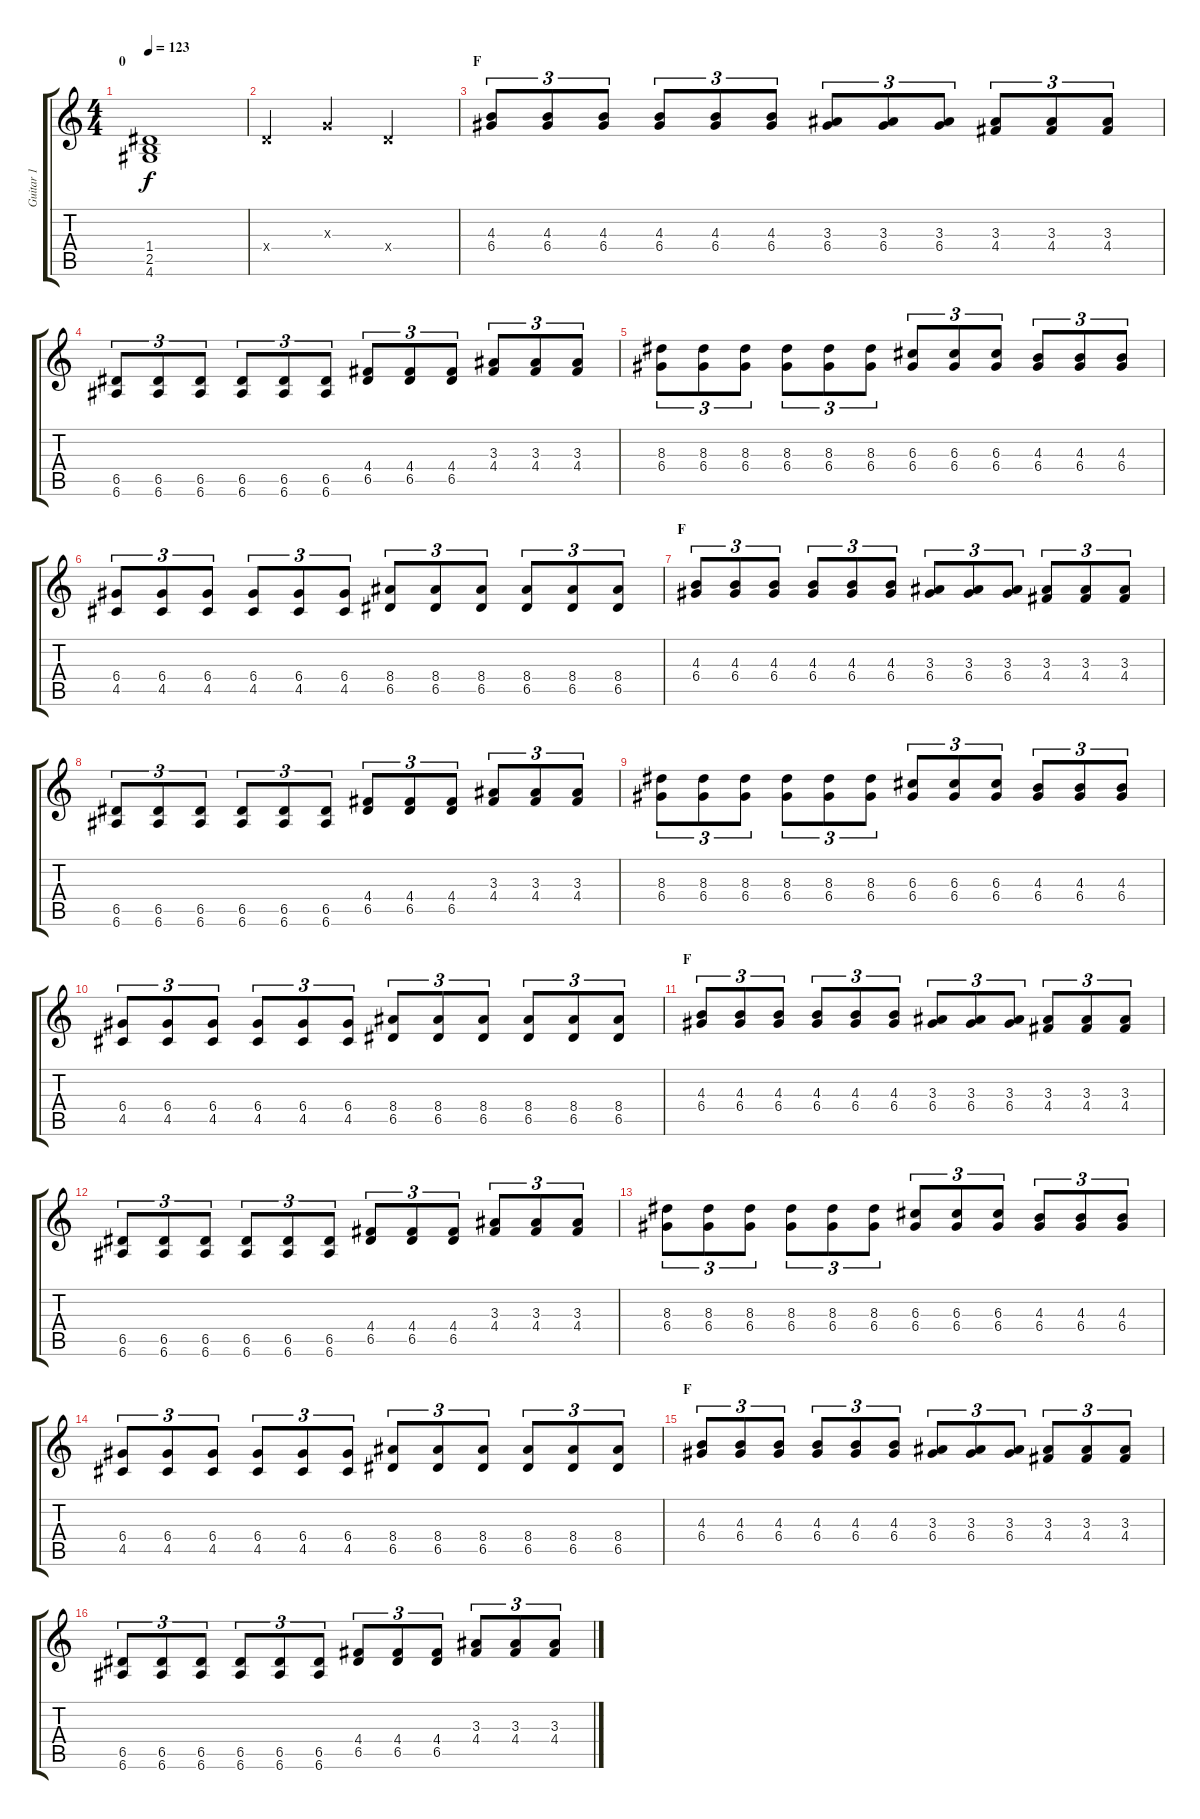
\track ("Guitar 1" "Guitar 1") {instrument distortionguitar}
\staff {score tabs}
\tuning (E4 B3 G3 D3 A2 E2) {hide}
\ts (4 4)
\section ("" "0")
\tempo 123
\clef g2
\ks c
(1.4 2.5 4.6).1{dy f volume 3} |
0.4{x}.4{volume 10} 0.3{x}.4 0.4{x}.2 |
\section ("" "F")
(4.3 6.4).8{tu (3 2)} (4.3 6.4).8{tu (3 2)} (4.3 6.4).8{tu (3 2)} (4.3 6.4).8{tu (3 2)} (4.3 6.4).8{tu (3 2)} (4.3 6.4).8{tu (3 2)} (3.3 6.4).8{tu (3 2)} (3.3 6.4).8{tu (3 2)} (3.3 6.4).8{tu (3 2)} (3.3 4.4).8{tu (3 2)} (3.3 4.4).8{tu (3 2)} (3.3 4.4).8{tu (3 2)} |
(6.5 6.6).8{tu (3 2)} (6.5 6.6).8{tu (3 2)} (6.5 6.6).8{tu (3 2)} (6.5 6.6).8{tu (3 2)} (6.5 6.6).8{tu (3 2)} (6.5 6.6).8{tu (3 2)} (4.4 6.5).8{tu (3 2)} (4.4 6.5).8{tu (3 2)} (4.4 6.5).8{tu (3 2)} (3.3 4.4).8{tu (3 2)} (3.3 4.4).8{tu (3 2)} (3.3 4.4).8{tu (3 2)} |
(8.3 6.4).8{tu (3 2)} (8.3 6.4).8{tu (3 2)} (8.3 6.4).8{tu (3 2)} (8.3 6.4).8{tu (3 2)} (8.3 6.4).8{tu (3 2)} (8.3 6.4).8{tu (3 2)} (6.3 6.4).8{tu (3 2)} (6.3 6.4).8{tu (3 2)} (6.3 6.4).8{tu (3 2)} (4.3 6.4).8{tu (3 2)} (4.3 6.4).8{tu (3 2)} (4.3 6.4).8{tu (3 2)} |
(6.4 4.5).8{tu (3 2)} (6.4 4.5).8{tu (3 2)} (6.4 4.5).8{tu (3 2)} (6.4 4.5).8{tu (3 2)} (6.4 4.5).8{tu (3 2)} (6.4 4.5).8{tu (3 2)} (8.4 6.5).8{tu (3 2)} (8.4 6.5).8{tu (3 2)} (8.4 6.5).8{tu (3 2)} (8.4 6.5).8{tu (3 2)} (8.4 6.5).8{tu (3 2)} (8.4 6.5).8{tu (3 2)} |
\section ("" "F")
(4.3 6.4).8{tu (3 2)} (4.3 6.4).8{tu (3 2)} (4.3 6.4).8{tu (3 2)} (4.3 6.4).8{tu (3 2)} (4.3 6.4).8{tu (3 2)} (4.3 6.4).8{tu (3 2)} (3.3 6.4).8{tu (3 2)} (3.3 6.4).8{tu (3 2)} (3.3 6.4).8{tu (3 2)} (3.3 4.4).8{tu (3 2)} (3.3 4.4).8{tu (3 2)} (3.3 4.4).8{tu (3 2)} |
(6.5 6.6).8{tu (3 2)} (6.5 6.6).8{tu (3 2)} (6.5 6.6).8{tu (3 2)} (6.5 6.6).8{tu (3 2)} (6.5 6.6).8{tu (3 2)} (6.5 6.6).8{tu (3 2)} (4.4 6.5).8{tu (3 2)} (4.4 6.5).8{tu (3 2)} (4.4 6.5).8{tu (3 2)} (3.3 4.4).8{tu (3 2)} (3.3 4.4).8{tu (3 2)} (3.3 4.4).8{tu (3 2)} |
(8.3 6.4).8{tu (3 2)} (8.3 6.4).8{tu (3 2)} (8.3 6.4).8{tu (3 2)} (8.3 6.4).8{tu (3 2)} (8.3 6.4).8{tu (3 2)} (8.3 6.4).8{tu (3 2)} (6.3 6.4).8{tu (3 2)} (6.3 6.4).8{tu (3 2)} (6.3 6.4).8{tu (3 2)} (4.3 6.4).8{tu (3 2)} (4.3 6.4).8{tu (3 2)} (4.3 6.4).8{tu (3 2)} |
(6.4 4.5).8{tu (3 2)} (6.4 4.5).8{tu (3 2)} (6.4 4.5).8{tu (3 2)} (6.4 4.5).8{tu (3 2)} (6.4 4.5).8{tu (3 2)} (6.4 4.5).8{tu (3 2)} (8.4 6.5).8{tu (3 2)} (8.4 6.5).8{tu (3 2)} (8.4 6.5).8{tu (3 2)} (8.4 6.5).8{tu (3 2)} (8.4 6.5).8{tu (3 2)} (8.4 6.5).8{tu (3 2)} |
\section ("" "F")
(4.3 6.4).8{tu (3 2)} (4.3 6.4).8{tu (3 2)} (4.3 6.4).8{tu (3 2)} (4.3 6.4).8{tu (3 2)} (4.3 6.4).8{tu (3 2)} (4.3 6.4).8{tu (3 2)} (3.3 6.4).8{tu (3 2)} (3.3 6.4).8{tu (3 2)} (3.3 6.4).8{tu (3 2)} (3.3 4.4).8{tu (3 2)} (3.3 4.4).8{tu (3 2)} (3.3 4.4).8{tu (3 2)} |
(6.5 6.6).8{tu (3 2)} (6.5 6.6).8{tu (3 2)} (6.5 6.6).8{tu (3 2)} (6.5 6.6).8{tu (3 2)} (6.5 6.6).8{tu (3 2)} (6.5 6.6).8{tu (3 2)} (4.4 6.5).8{tu (3 2)} (4.4 6.5).8{tu (3 2)} (4.4 6.5).8{tu (3 2)} (3.3 4.4).8{tu (3 2)} (3.3 4.4).8{tu (3 2)} (3.3 4.4).8{tu (3 2)} |
(8.3 6.4).8{tu (3 2)} (8.3 6.4).8{tu (3 2)} (8.3 6.4).8{tu (3 2)} (8.3 6.4).8{tu (3 2)} (8.3 6.4).8{tu (3 2)} (8.3 6.4).8{tu (3 2)} (6.3 6.4).8{tu (3 2)} (6.3 6.4).8{tu (3 2)} (6.3 6.4).8{tu (3 2)} (4.3 6.4).8{tu (3 2)} (4.3 6.4).8{tu (3 2)} (4.3 6.4).8{tu (3 2)} |
(6.4 4.5).8{tu (3 2)} (6.4 4.5).8{tu (3 2)} (6.4 4.5).8{tu (3 2)} (6.4 4.5).8{tu (3 2)} (6.4 4.5).8{tu (3 2)} (6.4 4.5).8{tu (3 2)} (8.4 6.5).8{tu (3 2)} (8.4 6.5).8{tu (3 2)} (8.4 6.5).8{tu (3 2)} (8.4 6.5).8{tu (3 2)} (8.4 6.5).8{tu (3 2)} (8.4 6.5).8{tu (3 2)} |
\section ("" "F")
(4.3 6.4).8{tu (3 2)} (4.3 6.4).8{tu (3 2)} (4.3 6.4).8{tu (3 2)} (4.3 6.4).8{tu (3 2)} (4.3 6.4).8{tu (3 2)} (4.3 6.4).8{tu (3 2)} (3.3 6.4).8{tu (3 2)} (3.3 6.4).8{tu (3 2)} (3.3 6.4).8{tu (3 2)} (3.3 4.4).8{tu (3 2)} (3.3 4.4).8{tu (3 2)} (3.3 4.4).8{tu (3 2)} |
(6.5 6.6).8{tu (3 2)} (6.5 6.6).8{tu (3 2)} (6.5 6.6).8{tu (3 2)} (6.5 6.6).8{tu (3 2)} (6.5 6.6).8{tu (3 2)} (6.5 6.6).8{tu (3 2)} (4.4 6.5).8{tu (3 2)} (4.4 6.5).8{tu (3 2)} (4.4 6.5).8{tu (3 2)} (3.3 4.4).8{tu (3 2)} (3.3 4.4).8{tu (3 2)} (3.3 4.4).8{tu (3 2)}
